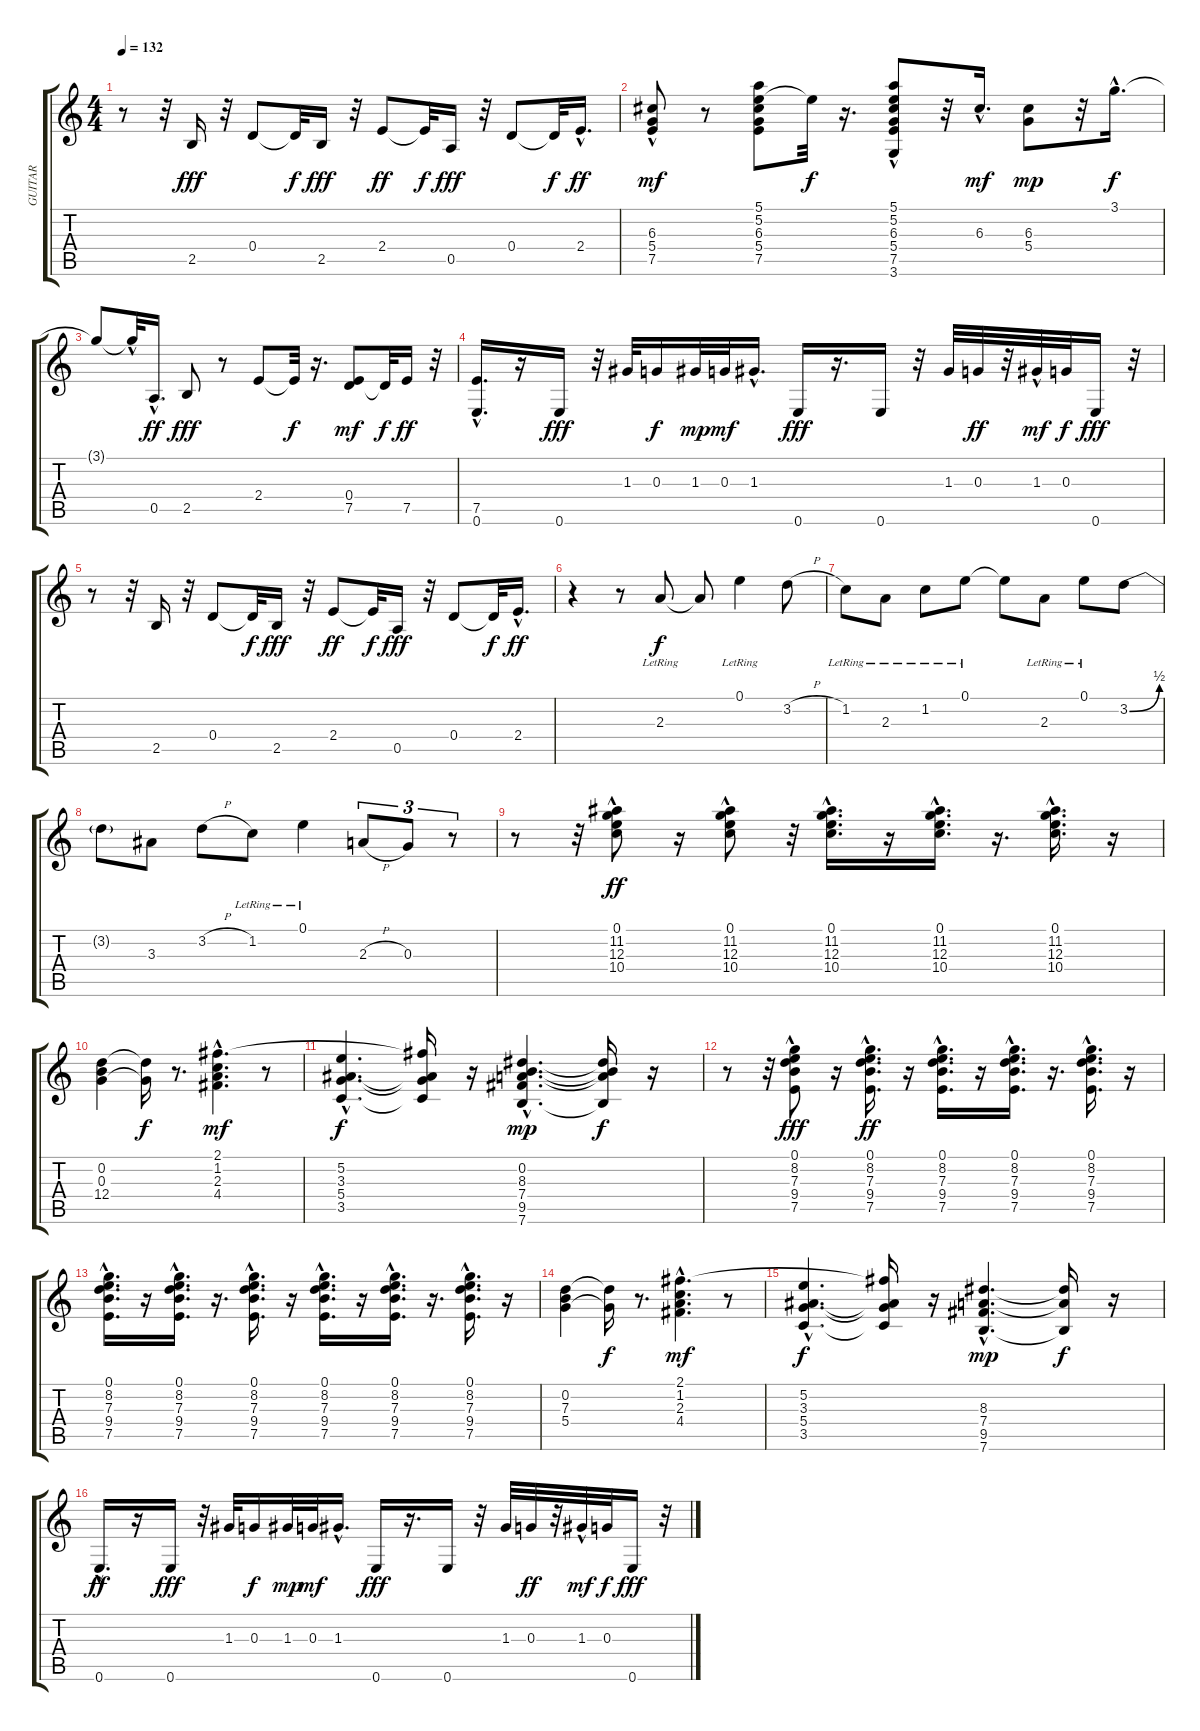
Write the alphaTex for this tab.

\track ("GUITAR  " "GUITAR  ") {instrument electricguitarclean}
\staff {score tabs}
\tuning (E4 B3 G3 D3 A2 E2) {hide}
\ts (4 4)
\tempo 132
\clef g2
\ks c
r.8{dy fff} r.32 2.5.16 r.32 0.4.8 0.4{t}.32{dy f} 2.5.16{dy fff} r.32 2.4.8{dy ff} 2.4{t}.32{dy f} 0.5.16{dy fff} r.32 0.4.8 0.4{t}.32{dy f} 2.4{hac}.16{d dy ff} |
(6.3 5.4 7.5{hac}).8{dy mf} r.8 (5.1 5.2 6.3 5.4 7.5).8 5.2{t}.32{dy f} r.16{d} (5.1{hac} 5.2 6.3 5.4 7.5 3.6{hac}).8 r.32 6.3{hac}.16{d dy mf} (6.3 5.4).8{dy mp} r.32 3.1{hac}.16{d dy f} |
3.1{t}.8 3.1{hac t}.32 0.5{hac}.16{d dy ff} 2.5.8{dy fff} r.8 2.4.8 2.4{t}.32{dy f} r.16{d} (0.4 7.5).8{dy mf} 0.4{t}.32{dy f} 7.5.16{dy ff} r.32 |
(7.5 0.6{hac}).16{d} r.16 0.6.16{dy fff} r.32 1.3.32 0.3.16{dy f} 1.3.32{dy mp} 0.3.32{dy mf} 1.3{hac}.16{d} 0.6.16{dy fff} r.16{d} 0.6.16 r.32 1.3.32 0.3.32{dy ff} r.32 1.3{hac}.32{dy mf} 0.3.32{dy f} 0.6.16{dy fff} r.32 |
r.8 r.32 2.5.16 r.32 0.4.8 0.4{t}.32{dy f} 2.5.16{dy fff} r.32 2.4.8{dy ff} 2.4{t}.32{dy f} 0.5.16{dy fff} r.32 0.4.8 0.4{t}.32{dy f} 2.4{hac}.16{d dy ff} |
r.4 r.8 2.3{lr}.8{dy f} 2.3{t}.8 0.1{lr}.4 3.2{h}.8 |
1.2{lr}.8 2.3{lr}.8 1.2{lr}.8 0.1{lr}.8 0.1{t}.8 2.3{lr}.8 0.1{lr}.8 3.2{be (bend 0 0 60 2)}.8 |
3.2{t}.8 3.3.8 3.2{h}.8 1.2{lr}.8 0.1{lr}.4 2.3{h}.8{tu (3 2)} 0.3.8{tu (3 2)} r.8{tu (3 2)} |
r.8 r.32 (0.1 11.2 12.3{hac} 10.4{hac}).8{dy ff} r.16 (0.1{hac} 11.2 12.3{hac} 10.4{hac}).8 r.32 (0.1{hac} 11.2{hac} 12.3{hac} 10.4{hac}).16{d} r.16 (0.1{hac} 11.2{hac} 12.3{hac} 10.4{hac}).16{d} r.16{d} (0.1{hac} 11.2{hac} 12.3{hac} 10.4{hac}).16{d} r.16 |
(0.2 0.3 12.4).4 (0.3{t} 12.4{t}).16{dy f} r.8{d} (2.1{hac} 1.2{hac} 2.3{hac} 4.4{hac}).4{d dy mf} r.8 |
(5.2{hac} 3.3{hac} 5.4{hac} 3.5{hac}).4{d dy f} (2.1{t} 3.3{t} 5.4{t} 3.5{t}).16 r.16 (0.2{hac} 8.3{hac} 7.4{hac} 9.5{hac} 7.6{hac}).4{d dy mp} (0.2{t} 8.3{t} 7.4{t} 7.6{t}).16{dy f} r.16 |
r.8 r.32 (0.1{hac} 8.2 7.3{hac} 9.4{hac} 7.5{hac}).8{dy fff} r.16 (0.1{hac} 8.2{hac} 7.3{hac} 9.4{hac} 7.5{hac}).16{d dy ff} r.16 (0.1{hac} 8.2{hac} 7.3{hac} 9.4{hac} 7.5{hac}).16{d} r.16 (0.1{hac} 8.2{hac} 7.3{hac} 9.4{hac} 7.5{hac}).16{d} r.16{d} (0.1{hac} 8.2{hac} 7.3{hac} 9.4{hac} 7.5{hac}).16{d} r.16 |
(0.1{hac} 8.2{hac} 7.3{hac} 9.4{hac} 7.5{hac}).16{d} r.16 (0.1{hac} 8.2{hac} 7.3{hac} 9.4{hac} 7.5{hac}).16{d} r.16{d} (0.1{hac} 8.2{hac} 7.3{hac} 9.4{hac} 7.5{hac}).16{d} r.16 (0.1{hac} 8.2{hac} 7.3{hac} 9.4{hac} 7.5{hac}).16{d} r.16 (0.1{hac} 8.2{hac} 7.3{hac} 9.4{hac} 7.5{hac}).16{d} r.16{d} (0.1{hac} 8.2{hac} 7.3{hac} 9.4{hac} 7.5{hac}).16{d} r.16 |
(0.2 7.3 5.4).4 (7.3{t} 5.4{t}).16{dy f} r.8{d} (2.1{hac} 1.2{hac} 2.3{hac} 4.4{hac}).4{d dy mf} r.8 |
(5.2{hac} 3.3{hac} 5.4{hac} 3.5{hac}).4{d dy f} (2.1{t} 3.3{t} 5.4{t} 3.5{t}).16 r.16 (8.3{hac} 7.4{hac} 9.5{hac} 7.6{hac}).4{d dy mp} (8.3{t} 7.4{t} 7.6{t}).16{dy f} r.16 |
0.6{hac}.16{d dy ff} r.16 0.6.16{dy fff} r.32 1.3.32 0.3.16{dy f} 1.3.32{dy mp} 0.3.32{dy mf} 1.3{hac}.16{d} 0.6.16{dy fff} r.16{d} 0.6.16 r.32 1.3.32 0.3.32{dy ff} r.32 1.3{hac}.32{dy mf} 0.3.32{dy f} 0.6.16{dy fff} r.32
